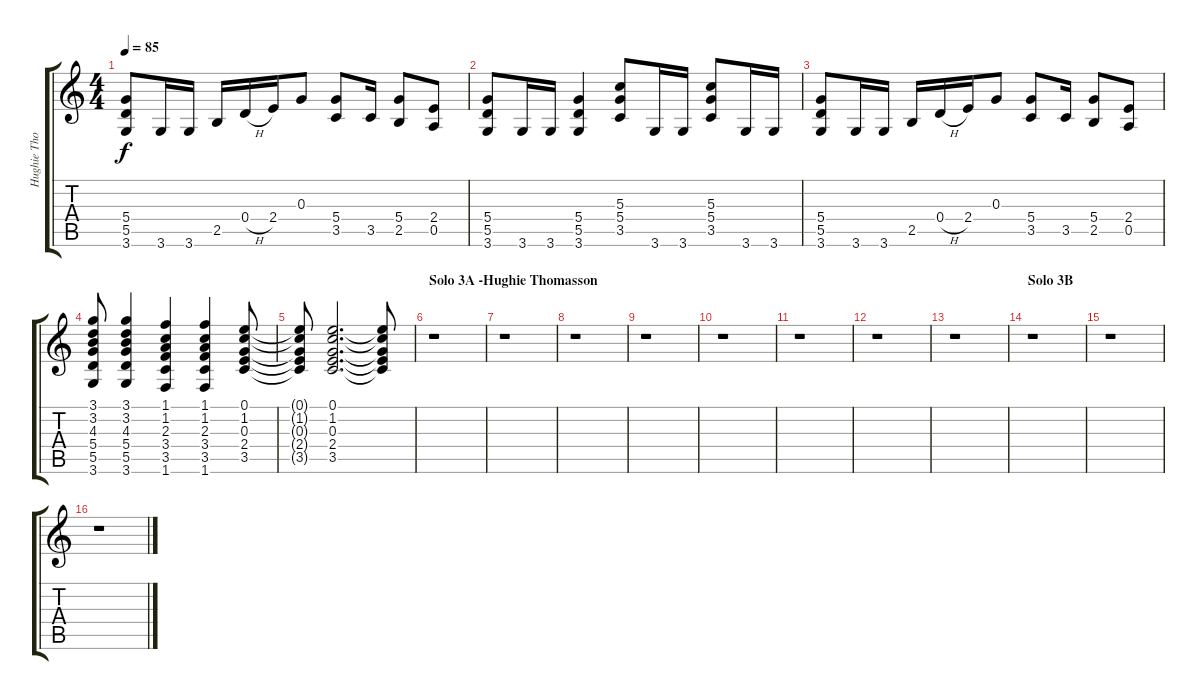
\track ("Hughie Thomasson Acoustic Rhythm" "Hughie Tho") {instrument acousticguitarsteel}
\staff {score tabs}
\tuning (E4 B3 G3 D3 A2 E2) {hide}
\ts (4 4)
\tempo 85
\clef g2
\ks c
(5.4 5.5 3.6).8{dy f} 3.6.16 3.6.16 2.5.16 0.4{h}.16 2.4.16 0.3.8 (5.4 3.5).8 3.5.16 (5.4 2.5).8 (2.4 0.5).8 |
(5.4 5.5 3.6).8 3.6.16 3.6.16 (5.4 5.5 3.6).4 (5.3 5.4 3.5).8 3.6.16 3.6.16 (5.3 5.4 3.5).8 3.6.16 3.6.16 |
(5.4 5.5 3.6).8 3.6.16 3.6.16 2.5.16 0.4{h}.16 2.4.16 0.3.8 (5.4 3.5).8 3.5.16 (5.4 2.5).8 (2.4 0.5).8 |
(3.1 3.2 4.3 5.4 5.5 3.6).8 (3.1 3.2 4.3 5.4 5.5 3.6).4 (1.1 1.2 2.3 3.4 3.5 1.6).4 (1.1 1.2 2.3 3.4 3.5 1.6).4 (0.1 1.2 0.3 2.4 3.5).8 |
(0.1{t} 1.2{t} 0.3{t} 2.4{t} 3.5{t}).8 (0.1 1.2 0.3 2.4 3.5).2{d} (0.1{t} 1.2{t} 0.3{t} 2.4{t} 3.5{t}).8 |
\section ("" "Solo 3A -Hughie Thomasson")
r.1 |
r.1 |
r.1 |
r.1 |
r.1 |
r.1 |
r.1 |
r.1 |
\section ("" "Solo 3B")
r.1 |
r.1 |
r.1
